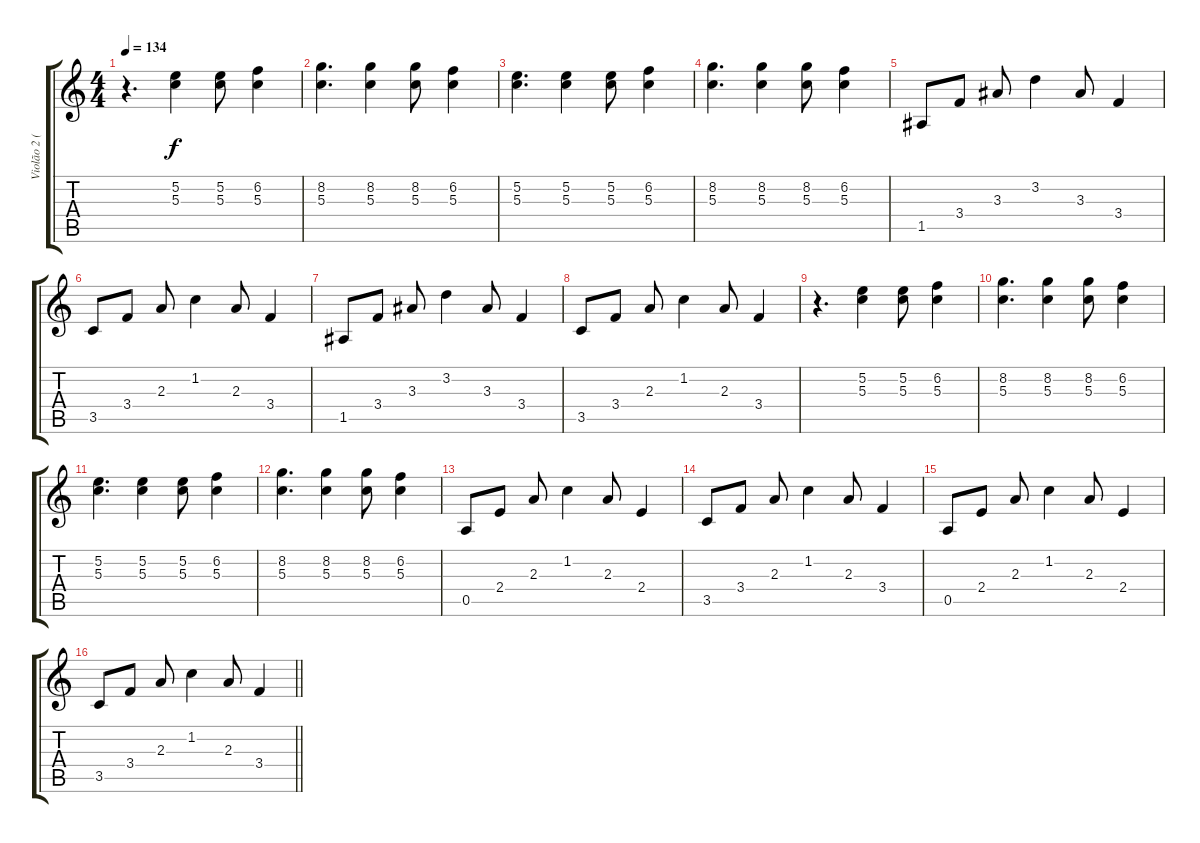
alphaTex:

\track ("Violão 2 (Loro Jones)" "Violão 2 (") {instrument acousticguitarnylon}
\staff {score tabs}
\tuning (E4 B3 G3 D3 A2 E2) {hide}
\ts (4 4)
\tempo 134
\clef g2
\ks c
r.4{d dy f} (5.2 5.3).4 (5.2 5.3).8 (6.2 5.3).4 |
(8.2 5.3).4{d} (8.2 5.3).4 (8.2 5.3).8 (6.2 5.3).4 |
(5.2 5.3).4{d} (5.2 5.3).4 (5.2 5.3).8 (6.2 5.3).4 |
(8.2 5.3).4{d} (8.2 5.3).4 (8.2 5.3).8 (6.2 5.3).4 |
1.5.8 3.4.8 3.3.8 3.2.4 3.3.8 3.4.4 |
3.5.8 3.4.8 2.3.8 1.2.4 2.3.8 3.4.4 |
1.5.8 3.4.8 3.3.8 3.2.4 3.3.8 3.4.4 |
3.5.8 3.4.8 2.3.8 1.2.4 2.3.8 3.4.4 |
r.4{d} (5.2 5.3).4 (5.2 5.3).8 (6.2 5.3).4 |
(8.2 5.3).4{d} (8.2 5.3).4 (8.2 5.3).8 (6.2 5.3).4 |
(5.2 5.3).4{d} (5.2 5.3).4 (5.2 5.3).8 (6.2 5.3).4 |
(8.2 5.3).4{d} (8.2 5.3).4 (8.2 5.3).8 (6.2 5.3).4 |
0.5.8 2.4.8 2.3.8 1.2.4 2.3.8 2.4.4 |
3.5.8 3.4.8 2.3.8 1.2.4 2.3.8 3.4.4 |
0.5.8 2.4.8 2.3.8 1.2.4 2.3.8 2.4.4 |
\barLineRight lightlight
3.5.8 3.4.8 2.3.8 1.2.4 2.3.8 3.4.4
